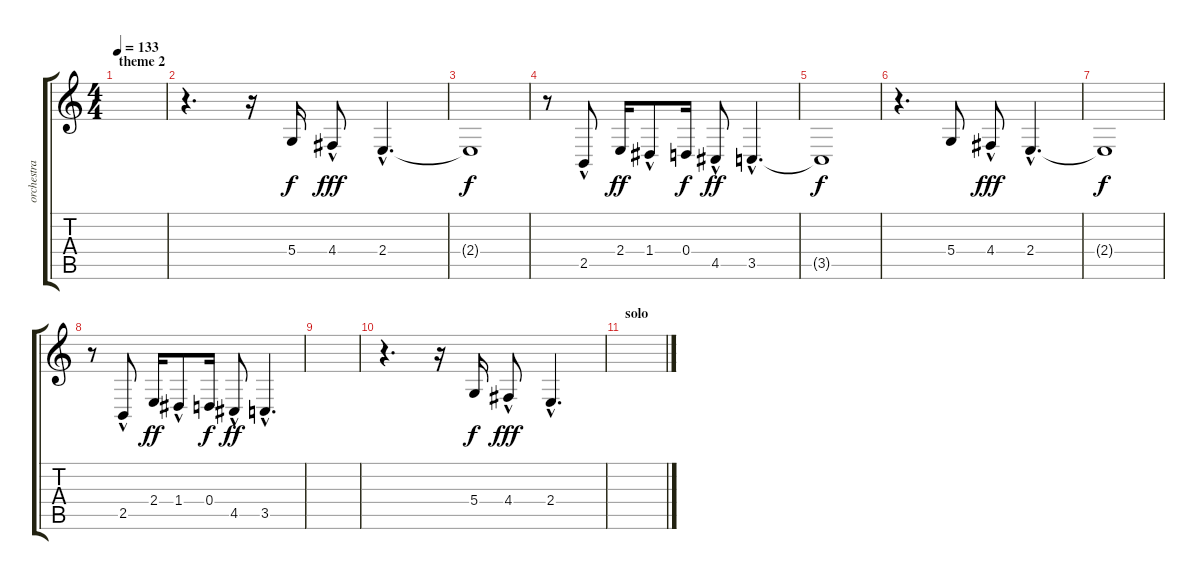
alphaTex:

\track ("orchestra" "orchestra") {instrument orchestrahit}
\staff {score tabs}
\tuning (E4 B3 G3 D3 A2 E2) {hide}
\ts (4 4)
\section ("" "theme 2")
\tempo 133
\clef g2
\ks c
|
r.4{d} r.16 5.4.16 4.4{hac}.8{dy fff} 2.4{hac}.4{d} |
2.4{t}.1{dy f} |
r.8 2.5{hac}.8 2.4.16{dy ff} 1.4{hac}.8 0.4.16{dy f} 4.5{hac}.8{dy ff} 3.5{hac}.4{d} |
3.5{t}.1{dy f} |
r.4{d} 5.4.8 4.4{hac}.8{dy fff} 2.4{hac}.4{d} |
2.4{t}.1{dy f} |
r.8 2.5{hac}.8 2.4.16{dy ff} 1.4{hac}.8 0.4.16{dy f} 4.5{hac}.8{dy ff} 3.5{hac}.4{d} |
|
r.4{d} r.16 5.4.16{dy f} 4.4{hac}.8{dy fff} 2.4{hac}.4{d} |
\section ("" "solo")
